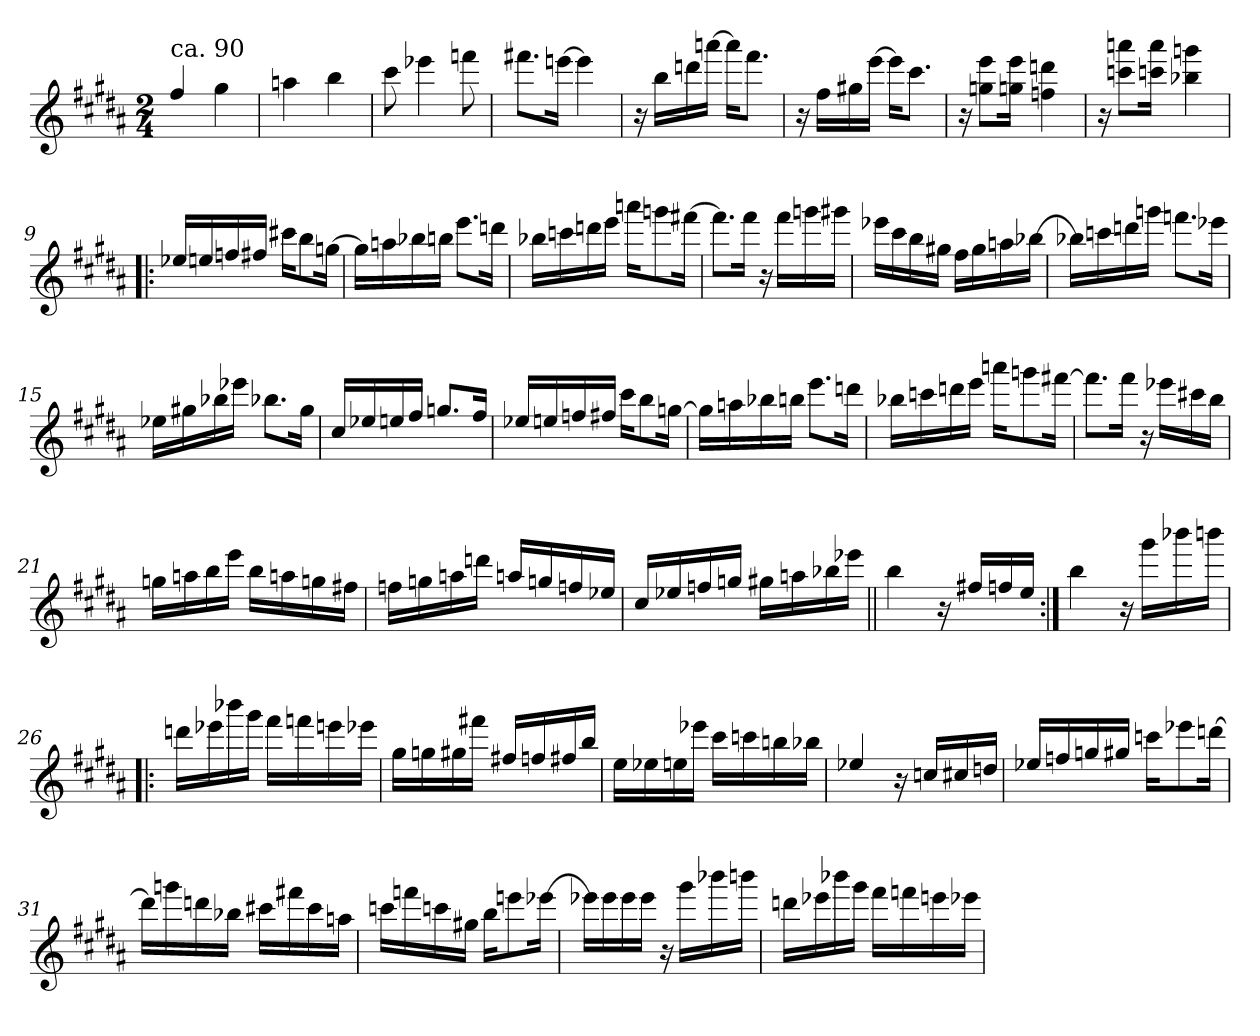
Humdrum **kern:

**kern
*part1
*staff1
*clefG2
*k[f#c#g#d#a#]
*B:
*M2/4
=1
!LO:TX:a:t=ca. 90
4ff#/
4gg#\
=2
4aan\
4bb\
=3
8ccc#\
4eee-X\
8fffn\
=4
8.fff#X\L
[16eeen\Jk
4eee\]
!!LO:LB:g=z
=5
16r
16bb\LL
16dddn\
[16aaan\JJ
16aaa\KL]
8.fff#\J
=6
16r
16ff#\LL
16gg#X\
[16eee\JJ
16eee\KL]
8.ccc#\J
=7
16r
8ggn\ 8eee\L
16ggn\ 16eee\Jk
4ffn\ 4dddn\
=8
16r
8cccn\ 8aaan\L
16cccn\ 16aaa\Jk
4bb-X\ 4gggn\
!!LO:LB:g=z
=9!|:
16ee-X/LL
16een/
16ffn/
16ff#X/JJ
16ccc#X\KL
8bb\
[16ggn\Jk
=10
16ggn\LL]
16aan\
16bb-X\
16bbn\JJ
8.eee\L
16dddn\Jk
=11
16bb-X\LL
16cccn\
16dddn\
16eee\JJ
16aaan\KL
8gggn\
[16fff#X\Jk
=12
8.fff#\L]
16fff#\Jk
16r
16fff#\LL
16gggn\
16ggg#X\JJ
!!LO:LB:g=z
=13
16eee-X\LL
16ccc#\
16bb\
16gg#X\JJ
16ff#\LL
16gg#\
16aan\
[16bb-X\JJ
=14
16bb-X\LL]
16cccn\
16dddn\
16gggn\JJ
8.fffn\L
16eee-X\Jk
=15
16ee-X\LL
16gg#X\
16bb-X\
16eee-X\JJ
8.bb-X\L
16gg#\Jk
=16
16cc#/LL
16ee-X/
16een/
16ff#/JJ
8.ggn/L
16ff#/Jk
!!LO:LB:g=z
=17
16ee-X/LL
16een/
16ffn/
16ff#X/JJ
16ccc#\KL
8bb\
[16ggn\Jk
=18
16ggn\LL]
16aan\
16bb-X\
16bbn\JJ
8.eee\L
16dddn\Jk
=19
16bb-X\LL
16cccn\
16dddn\
16eee\JJ
16aaan\KL
8gggn\
[16fff#X\Jk
=20
8.fff#\L]
16fff#\Jk
16r
16eee-X\LL
16ccc#X\
16bb\JJ
!!LO:LB:g=z
=21
16ggn\LL
16aan\
16bb\
16eee\JJ
16bb\LL
16aan\
16ggn\
16ff#X\JJ
=22
16ffn\LL
16ggn\
16aan\
16dddn\JJ
16aan/LL
16ggn/
16ffn/
16ee-X/JJ
=23
16cc#/LL
16ee-X/
16ffn/
16ggn/JJ
16gg#X\LL
16aan\
16bb-X\
16eee-X\JJ
=24||
4bb\
16r
16ff#X/LL
16ffn/
16ee/JJ
!!LO:LB:g=z
=25:|!
4bb\
16r
16ggg#\LL
16bbb-X\
16bbbn\JJ
=26!|:
16dddn\LL
16eee-X\
16bbb-X\
16ggg#\JJ
16fff#\LL
16fffn\
16eeen\
16eee-X\JJ
=27
16gg#\LL
16ggn\
16gg#X\
16fff#X\JJ
16ff#X/LL
16ffn/
16ff#X/
16bb/JJ
=28
16ee\LL
16ee-X\
16een\
16eee-X\JJ
16ccc#\LL
16cccn\
16bbn\
16bb-X\JJ
!!LO:LB:g=z
=29
4ee-X/
16r
16ccn/LL
16cc#X/
16ddn/JJ
=30
16ee-X/LL
16ffn/
16ggn/
16gg#X/JJ
16cccn\KL
8eee-X\
[16dddn\Jk
=31
16dddn\LL]
16gggn\
16dddn\
16bb-X\JJ
16ccc#X\LL
16fff#X\
16ccc#\
16aan\JJ
=32
16cccn\LL
16fffn\
16cccn\
16gg#X\JJ
16bb\KL
8eeen\
[16eee-X\Jk
!!LO:LB:g=z
=33
16eee-X\LL]
16eee-\
16eee-\
16eee-\JJ
16r
16ggg#\LL
16bbb-X\
16bbbn\JJ
=34
16dddn\LL
16eee-X\
16bbb-X\
16ggg#\JJ
16fff#\LL
16fffn\
16eeen\
16eee-X\JJ
=
*-
